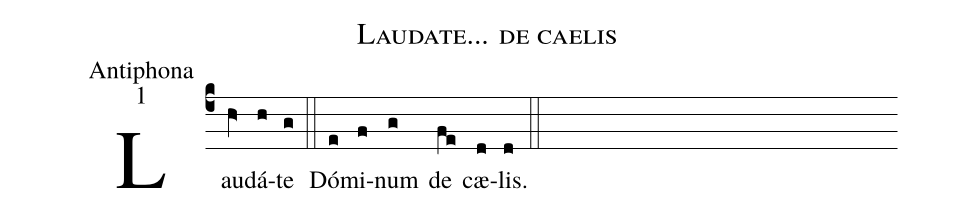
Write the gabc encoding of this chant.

name:Laudate... de caelis;
office-part:Antiphona;
mode:1;
%%
(c4) Lau(hV>)dá(h)te(g) (::)
Dó(e)mi(f)num(g) de(fe) cæ(d)lis.(d) (::)
